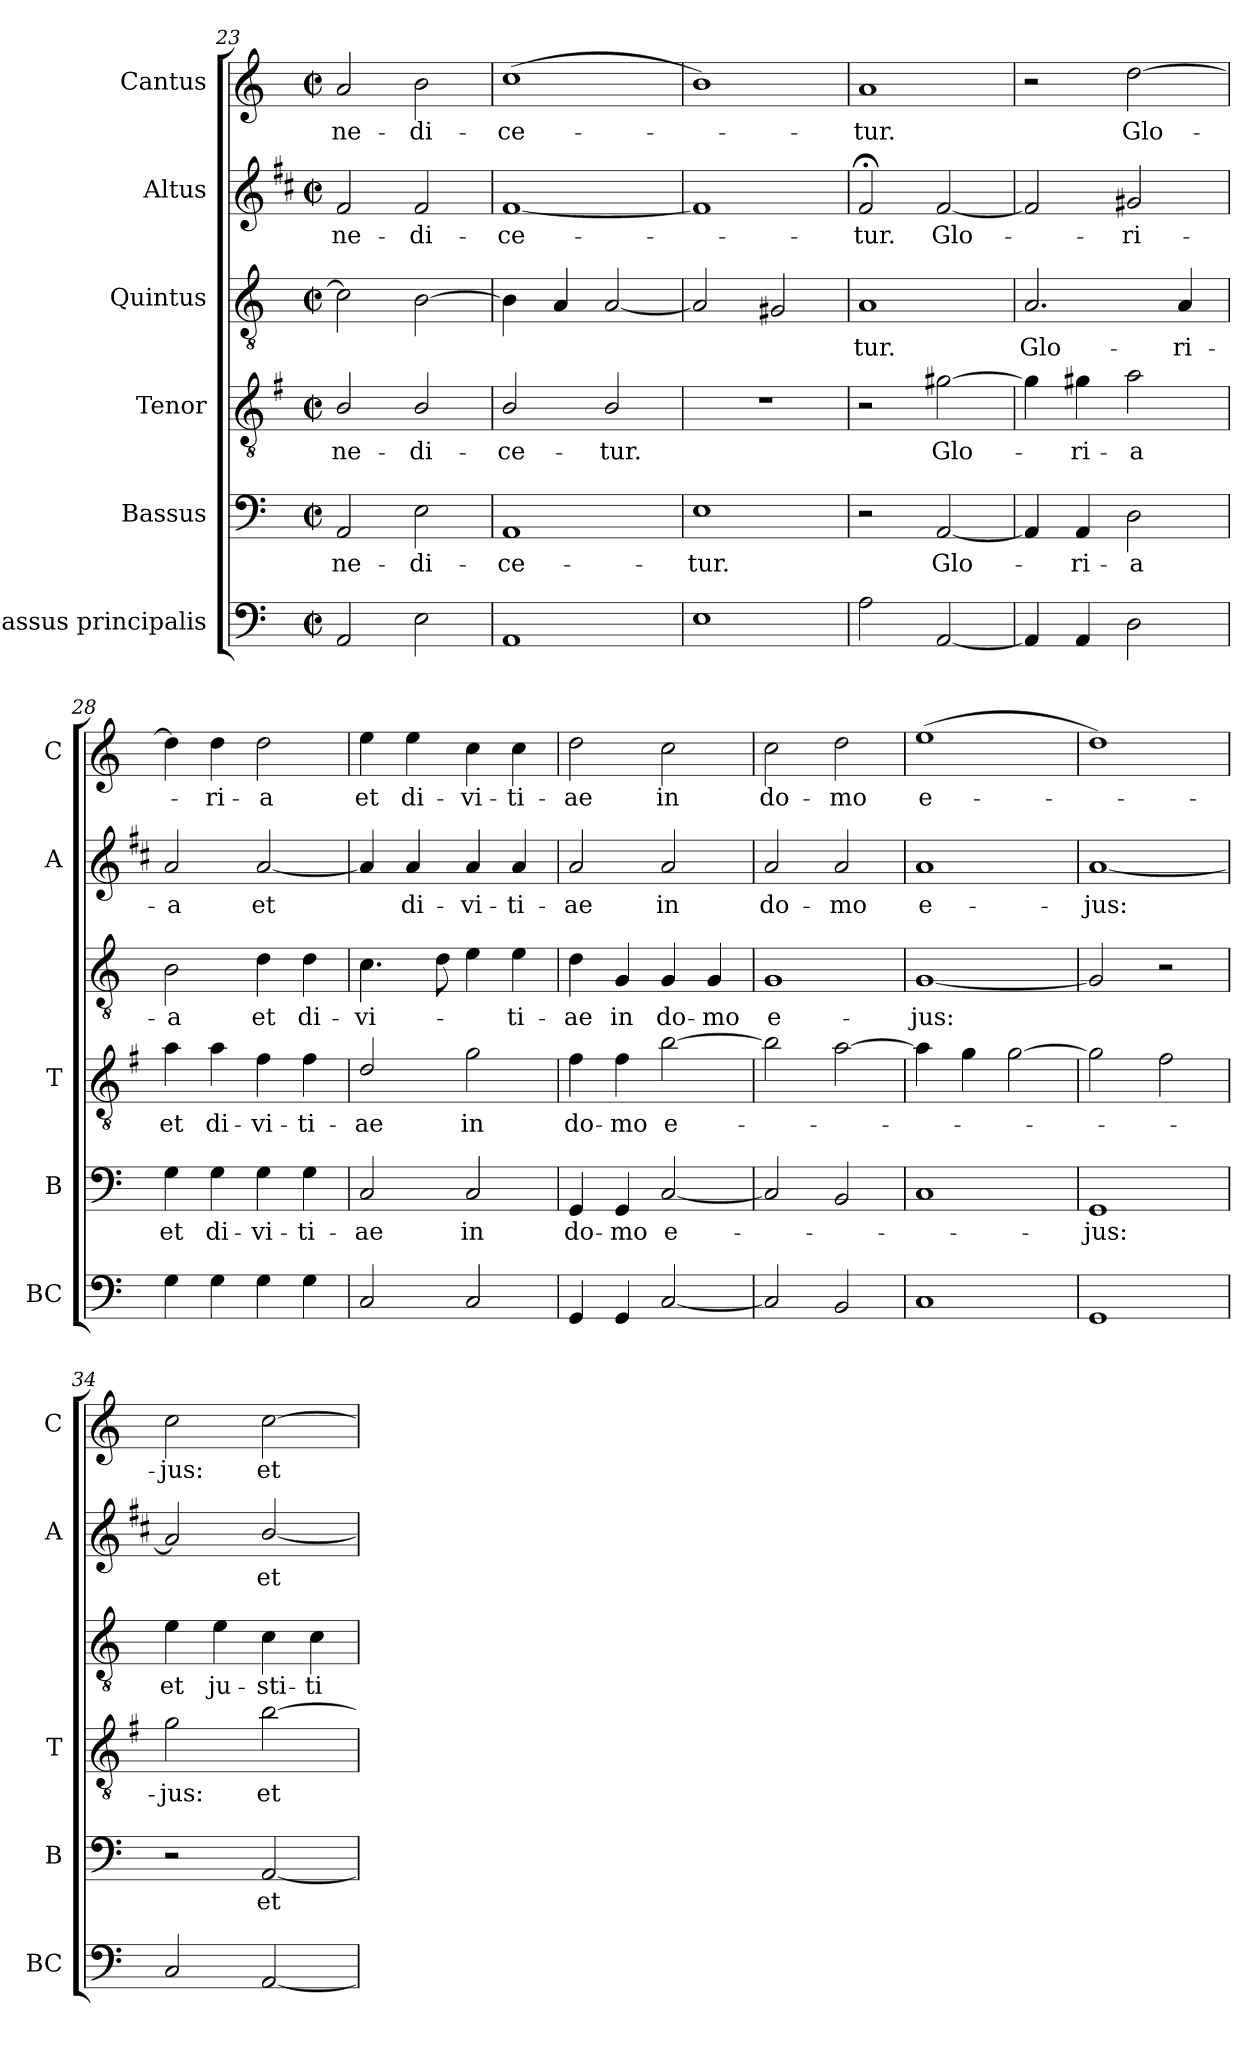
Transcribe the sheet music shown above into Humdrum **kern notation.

**kern	**kern	**text	**kern	**text	**kern	**text	**kern	**text	**kern	**text
*part6	*part5	*part5	*part4	*part4	*part3	*part3	*part2	*part2	*part1	*part1
*staff6	*staff5	*staff5	*staff4	*staff4	*staff3	*staff3	*staff2	*staff2	*staff1	*staff1
*I"Bassus principalis	*I"Bassus	*	*I"Tenor	*	*I"Quintus	*	*I"Altus	*	*I"Cantus	*
*I'BC	*I'B	*	*I'T	*	*	*	*I'A	*	*I'C	*
*clefF4	*clefF4	*	*clefGv2	*	*clefGv2	*	*clefG2	*	*clefG2	*
*	*	*	*ITrd4c7	*	*	*	*ITrd1c2	*	*	*
*k[]	*k[]	*	*k[]	*	*k[]	*	*k[]	*	*k[]	*
*C:	*C:	*	*C:	*	*C:	*	*C:	*	*C:	*
*M2/2	*M2/2	*	*M2/2	*	*M2/2	*	*M2/2	*	*M2/2	*
*met(c|)	*met(c|)	*	*met(c|)	*	*met(c|)	*	*met(c|)	*	*met(c|)	*
=23	=23	=23	=23	=23	=23	=23	=23	=23	=23	=23
!	!	!LO:LY:b	!	!LO:LY:b	!	!	!	!LO:LY:b	!	!LO:LY:b
2AA/	2AA/	-ne-	2E/	-ne-	2c\]	.	2e/	-ne-	2a/	-ne-
!	!	!LO:LY:b	!	!LO:LY:b	!	!	!	!LO:LY:b	!	!LO:LY:b
2E\	2E\	-di-	2E/	-di-	[2B\	.	2e/	-di-	2b\	-di-
!!LO:LB:g=z
=24	=24	=24	=24	=24	=24	=24	=24	=24	=24	=24
!	!	!LO:LY:b	!	!LO:LY:b	!	!	!	!LO:LY:b	!	!LO:LY:b
1AA	1AA	-ce-	2E/	-ce-	4B\]	.	[1e	-ce-	(>1cc	-ce-
.	.	.	.	.	4A/	.	.	.	.	.
!	!	!	!	!LO:LY:b	!	!	!	!	!	!
.	.	.	2E/	-tur.	[2A/	.	.	.	.	.
=25	=25	=25	=25	=25	=25	=25	=25	=25	=25	=25
!	!	!LO:LY:b	!	!	!	!	!	!	!	!
1E	1E	-tur.	1r	.	2A/]	.	1e]	.	1b)	.
.	.	.	.	.	2G#X/	.	.	.	.	.
=26	=26	=26	=26	=26	=26	=26	=26	=26	=26	=26
!	!	!	!	!	!	!LO:LY:b	!	!LO:LY:b	!	!LO:LY:b
2A\	2r	.	2r	.	1A	-tur.	2e;</	-tur.	1a	-tur.
!	!	!LO:LY:b	!	!LO:LY:b	!	!	!	!LO:LY:b	!	!
[2AA/	[2AA/	Glo-	[2c#X\	Glo-	.	.	[2e/	Glo-	.	.
=27	=27	=27	=27	=27	=27	=27	=27	=27	=27	=27
!	!	!	!	!	!	!LO:LY:b	!	!	!	!
4AA/]	4AA/]	.	4c#\]	.	2.A/	Glo-	2e/]	.	2r	.
!	!	!LO:LY:b	!	!LO:LY:b	!	!	!	!	!	!
4AA/	4AA/	-ri-	4c#X\	-ri-	.	.	.	.	.	.
!	!	!LO:LY:b	!	!LO:LY:b	!	!	!	!LO:LY:b	!	!LO:LY:b
2D\	2D\	-a	2d\	-a	.	.	2f#X/	-ri-	[2dd\	Glo-
!	!	!	!	!	!	!LO:LY:b	!	!	!	!
.	.	.	.	.	4A/	-ri-	.	.	.	.
=28	=28	=28	=28	=28	=28	=28	=28	=28	=28	=28
!	!	!LO:LY:b	!	!LO:LY:b	!	!LO:LY:b	!	!LO:LY:b	!	!
4G\	4G\	et	4d\	et	2B\	-a	2g/	-a	4dd\]	.
!	!	!LO:LY:b	!	!LO:LY:b	!	!	!	!	!	!LO:LY:b
4G\	4G\	di-	4d\	di-	.	.	.	.	4dd\	-ri-
!	!	!LO:LY:b	!	!LO:LY:b	!	!LO:LY:b	!	!LO:LY:b	!	!LO:LY:b
4G\	4G\	-vi-	4B\	-vi-	4d\	et	[2g/	et	2dd\	-a
!	!	!LO:LY:b	!	!LO:LY:b	!	!LO:LY:b	!	!	!	!
4G\	4G\	-ti-	4B\	-ti-	4d\	di-	.	.	.	.
=29	=29	=29	=29	=29	=29	=29	=29	=29	=29	=29
!	!	!LO:LY:b	!	!LO:LY:b	!	!LO:LY:b	!	!	!	!LO:LY:b
2C/	2C/	-ae	2G/	-ae	4.c\	-vi-	4g/]	.	4ee\	et
!	!	!	!	!	!	!	!	!LO:LY:b	!	!LO:LY:b
.	.	.	.	.	.	.	4g/	di-	4ee\	di-
.	.	.	.	.	8d\	.	.	.	.	.
!	!	!LO:LY:b	!	!LO:LY:b	!	!	!	!LO:LY:b	!	!LO:LY:b
2C/	2C/	in	2c\	in	4e\	.	4g/	-vi-	4cc\	-vi-
!	!	!	!	!	!	!LO:LY:b	!	!LO:LY:b	!	!LO:LY:b
.	.	.	.	.	4e\	-ti-	4g/	-ti-	4cc\	-ti-
=30	=30	=30	=30	=30	=30	=30	=30	=30	=30	=30
!	!	!LO:LY:b	!	!LO:LY:b	!	!LO:LY:b	!	!LO:LY:b	!	!LO:LY:b
4GG/	4GG/	do-	4B\	do-	4d\	-ae	2g/	-ae	2dd\	-ae
!	!	!LO:LY:b	!	!LO:LY:b	!	!LO:LY:b	!	!	!	!
4GG/	4GG/	-mo	4B\	-mo	4G/	in	.	.	.	.
!	!	!LO:LY:b	!	!LO:LY:b	!	!LO:LY:b	!	!LO:LY:b	!	!LO:LY:b
[2C/	[2C/	e-	[2e\	e-	4G/	do-	2g/	in	2cc\	in
!	!	!	!	!	!	!LO:LY:b	!	!	!	!
.	.	.	.	.	4G/	-mo	.	.	.	.
=31	=31	=31	=31	=31	=31	=31	=31	=31	=31	=31
!	!	!	!	!	!	!LO:LY:b	!	!LO:LY:b	!	!LO:LY:b
2C/]	2C/]	.	2e\]	.	1G	e-	2g/	do-	2cc\	do-
!	!	!	!	!	!	!	!	!LO:LY:b	!	!LO:LY:b
2BB/	2BB/	.	[2d\	.	.	.	2g/	-mo	2dd\	-mo
=32	=32	=32	=32	=32	=32	=32	=32	=32	=32	=32
!	!	!	!	!	!	!LO:LY:b	!	!LO:LY:b	!	!LO:LY:b
1C	1C	.	4d\]	.	[1G	-jus:	1g	e-	(>1ee	e-
.	.	.	4c\	.	.	.	.	.	.	.
.	.	.	[2c\	.	.	.	.	.	.	.
!!LO:LB:g=z
=33	=33	=33	=33	=33	=33	=33	=33	=33	=33	=33
!	!	!LO:LY:b	!	!	!	!	!	!LO:LY:b	!	!
1GG	1GG	-jus:	2c\]	.	2G/]	.	[1g	-jus:	1dd)	.
.	.	.	2B\	.	2r	.	.	.	.	.
=34	=34	=34	=34	=34	=34	=34	=34	=34	=34	=34
!	!	!	!	!LO:LY:b	!	!LO:LY:b	!	!	!	!LO:LY:b
2C/	2r	.	2c\	-jus:	4e\	et	2g/]	.	2cc\	-jus:
!	!	!	!	!	!	!LO:LY:b	!	!	!	!
.	.	.	.	.	4e\	ju-	.	.	.	.
!	!	!LO:LY:b	!	!LO:LY:b	!	!LO:LY:b	!	!LO:LY:b	!	!LO:LY:b
[2AA/	[2AA/	et	[2e\	et	4c\	-sti-	[2a/	et	[2cc\	et
!	!	!	!	!	!	!LO:LY:b	!	!	!	!
.	.	.	.	.	4c\	-ti-	.	.	.	.
=	=	=	=	=	=	=	=	=	=	=
*-	*-	*-	*-	*-	*-	*-	*-	*-	*-	*-
